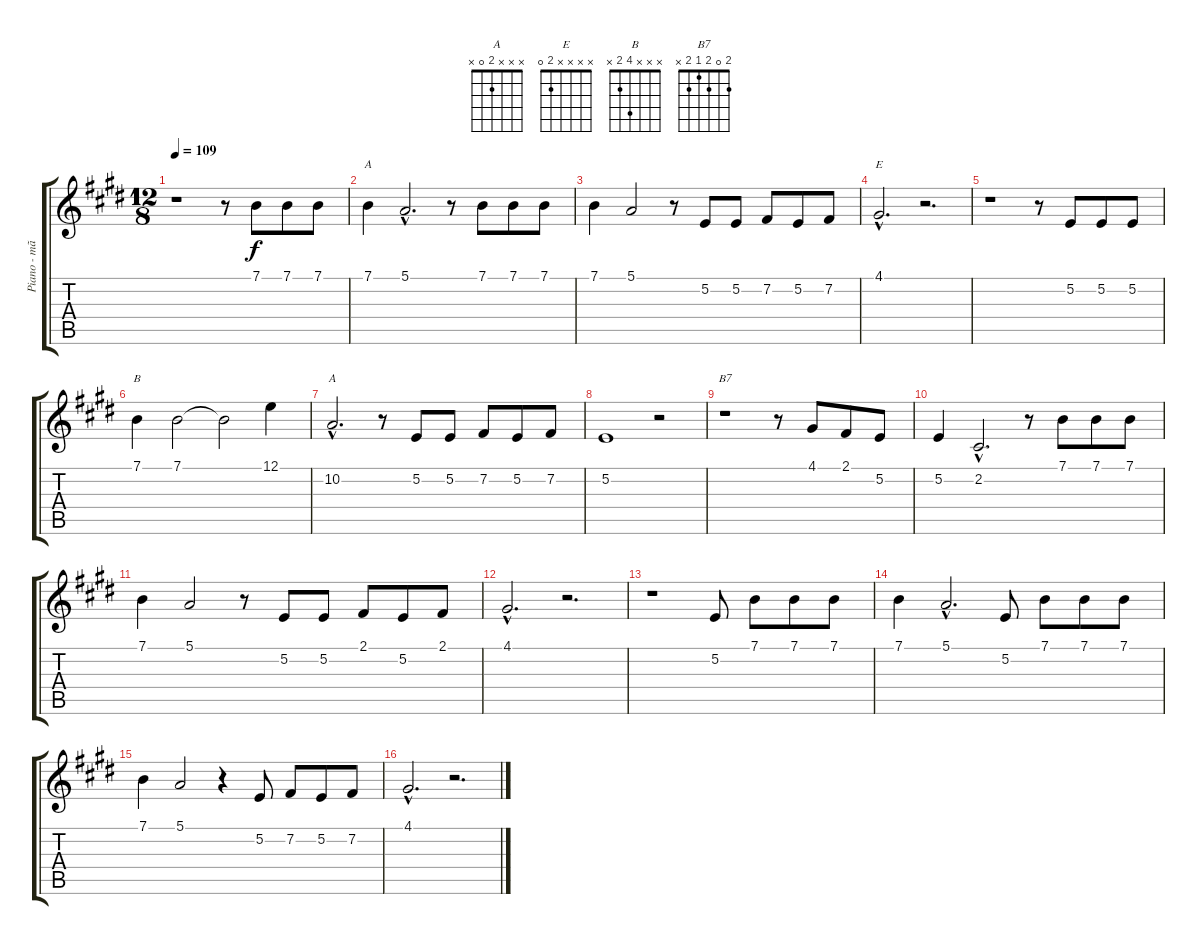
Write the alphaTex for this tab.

\track ("Piano - mão direita " "Piano - mã") {instrument acousticgrandpiano}
\staff {score tabs}
\tuning (E4 B3 G3 D3 A2 E2) {hide}
\chord ("A" x x x 8 0 x) {firstfret 7}
\chord ("E" x x x x 2 0)
\chord ("B" x x x 4 2 x)
\chord ("A" x x x 2 0 x)
\chord ("B7" 2 0 2 1 2 x)
\ts (12 8)
\tempo 109
\clef g2
\ks e
r.1{dy f} r.8 7.1.8 7.1.8 7.1.8 |
7.1.4{ch "A"} 5.1{hac}.2{d} r.8 7.1.8 7.1.8 7.1.8 |
7.1.4 5.1.2 r.8 5.2.8 5.2.8 7.2.8 5.2.8 7.2.8 |
4.1{hac}.2{d ch "E"} r.2{d} |
r.1 r.8 5.2.8 5.2.8 5.2.8 |
7.1.4{ch "B"} 7.1.2 7.1{t}.2 12.1.4 |
10.2{hac}.2{d ch "A"} r.8 5.2.8 5.2.8 7.2.8 5.2.8 7.2.8 |
5.2.1 r.2 |
r.1{ch "B7"} r.8 4.1.8 2.1.8 5.2.8 |
5.2.4 2.2{hac}.2{d} r.8 7.1.8 7.1.8 7.1.8 |
7.1.4 5.1.2 r.8 5.2.8 5.2.8 2.1.8 5.2.8 2.1.8 |
4.1{hac}.2{d} r.2{d} |
r.1 5.2.8 7.1.8 7.1.8 7.1.8 |
7.1.4 5.1{hac}.2{d} 5.2.8 7.1.8 7.1.8 7.1.8 |
7.1.4 5.1.2 r.4 5.2.8 7.2.8 5.2.8 7.2.8 |
4.1{hac}.2{d} r.2{d}
